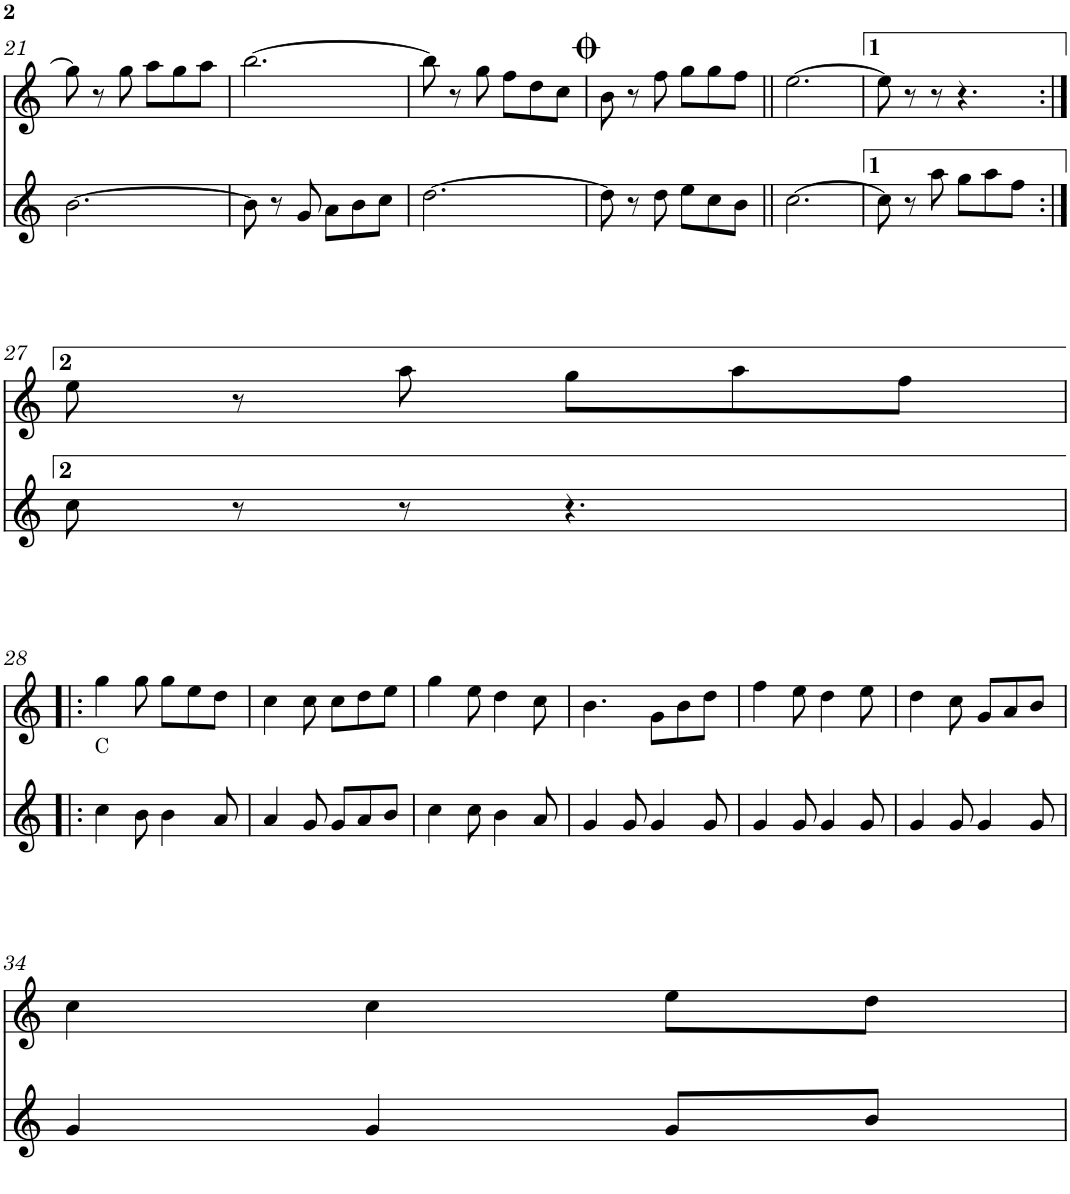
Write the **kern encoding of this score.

**kern	**kern
*part2	*part1
*staff2	*staff1
*I"Gralla 2	*I"Gralla 1
!!LO:PB:g=z
*clefG2	*clefG2
*k[]	*k[]
*M6/8	*M6/8
=21	=21
[2.b\	8gg\]
.	8r
.	8gg\
.	8aa\L
.	8gg\
.	8aa\J
=22	=22
8b\]	[2.bb\
8r	.
8g/	.
8a\L	.
8b\	.
8cc\J	.
=23	=23
[2.dd\	8bb\]
.	8r
.	8gg\
.	8ff\L
.	8dd\
.	8cc\J
=24	=24
8dd\]	8b\
8r	8r
8dd\	8ff\
8ee\L	8gg\L
8cc\	8gg\
8b\J	8ff\J
=25||	=25||
[2.cc\	[2.ee\
=26	=26
8cc\]	8ee\]
8r	8r
8aa\	8r
8gg\L	4.r
8aa\	.
8ff\J	.
!!LO:LB:g=z
=27:|!	=27:|!
8cc\	8ee\
8r	8r
8r	8aa\
4.r	8gg\L
.	8aa\
.	8ff\J
!!LO:LB:g=z
=28!|:	=28!|:
!	!LO:TX:b:t=C
4cc\	4gg\
8b\	8gg\
4b\	8gg\L
.	8ee\
8a/	8dd\J
=29	=29
4a/	4cc\
8g/	8cc\
8g/L	8cc\L
8a/	8dd\
8b/J	8ee\J
=30	=30
4cc\	4gg\
8cc\	8ee\
4b\	4dd\
8a/	8cc\
=31	=31
4g/	4.b\
8g/	.
4g/	8g\L
.	8b\
8g/	8dd\J
=32	=32
4g/	4ff\
8g/	8ee\
4g/	4dd\
8g/	8ee\
=33	=33
4g/	4dd\
8g/	8cc\
4g/	8g/L
.	8a/
8g/	8b/J
!!LO:LB:g=z
=34	=34
4g/	4cc\
4g/	4cc\
8g/L	8ee\L
8b/J	8dd\J
=	=
*-	*-
